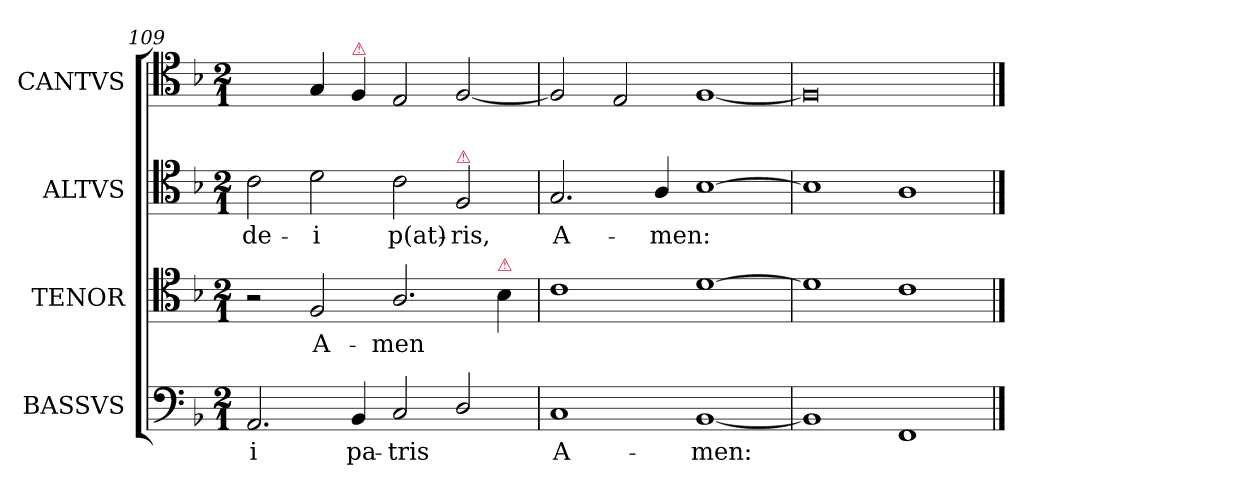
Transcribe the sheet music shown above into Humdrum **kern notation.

**kern	**text	**kern	**text	**kern	**text	**kern
*part4	*part4	*part3	*part3	*part2	*part2	*part1
*staff4	*staff4	*staff3	*staff3	*staff2	*staff2	*staff1
*I"BASSVS	*	*I"TENOR	*	*I"ALTVS	*	*I"CANTVS
*I'B	*	*I'T	*	*I'A	*	*I'C
*clefF4	*	*clefC4	*	*clefC4	*	*clefC4
*k[b-]	*	*k[b-]	*	*k[b-]	*	*k[b-]
*F:	*	*F:	*	*F:	*	*F:
*M2/1	*	*M2/1	*	*M2/1	*	*M2/1
=109	=109	=109	=109	=109	=109	=109
!	!	!	!	!	!LO:LY:i	!
2.AA/	-i	2r	.	2c\	de-	2ryy
!	!	!	!	!	!LO:LY:i	!
.	.	2F/	A-	2d\	-i	4G/
!	!	!	!	!	!	!LO:TX:a:color=crimson:t=⚠
4BB-/	pa-	.	.	.	.	4F/
!	!	!	!	!	!LO:LY:i	!
2C/	-tris	2.A/	-men	2c\	p(at)-	2E/
!	!	!	!	!LO:TX:a:color=crimson:t=⚠	!	!
!	!	!	!	!	!LO:LY:i	!
2D/	.	.	.	2F/	-ris,	[2F
!	!	!LO:TX:a:color=crimson:t=⚠	!	!	!	!
.	.	4B-\	.	.	.	.
=110	=110	=110	=110	=110	=110	=110
1C	A-	1c	.	2.G/	A-	2F]
.	.	.	.	.	.	2E/
.	.	.	.	4A/	-men:	.
[1BB-	-men:	[1d	.	[1B-	.	[1F
=111	=111	=111	=111	=111	=111	=111
1BB-]	.	1d]	.	1B-]	.	0F]
1FF	.	1c	.	1A	.	.
==	==	==	==	==	==	==
*-	*-	*-	*-	*-	*-	*-
